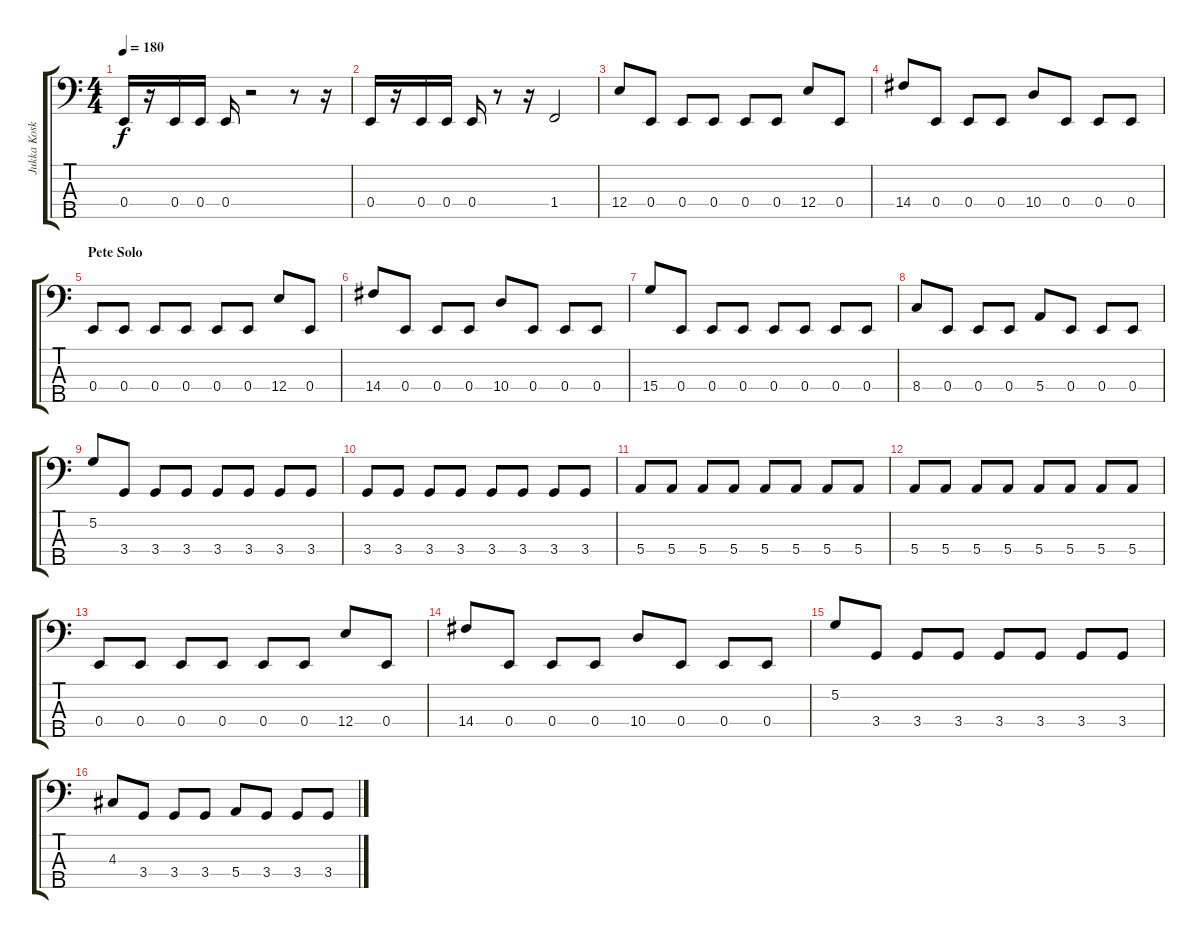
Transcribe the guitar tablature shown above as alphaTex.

\track ("Jukka Koskinen" "Jukka Kosk") {instrument electricbasspick}
\staff {score tabs}
\tuning (G2 D2 A1 E1 B0) {hide}
\ts (4 4)
\tempo 180
\clef f4
\ks c
0.4.16{dy f} r.16 0.4.16 0.4.16 0.4.16 r.2 r.8 r.16 |
0.4.16 r.16 0.4.16 0.4.16 0.4.16 r.8 r.16 1.4.2 |
12.4.8 0.4.8 0.4.8 0.4.8 0.4.8 0.4.8 12.4.8 0.4.8 |
14.4.8 0.4.8 0.4.8 0.4.8 10.4.8 0.4.8 0.4.8 0.4.8 |
\section ("" "Pete Solo")
0.4.8 0.4.8 0.4.8 0.4.8 0.4.8 0.4.8 12.4.8 0.4.8 |
14.4.8 0.4.8 0.4.8 0.4.8 10.4.8 0.4.8 0.4.8 0.4.8 |
15.4.8 0.4.8 0.4.8 0.4.8 0.4.8 0.4.8 0.4.8 0.4.8 |
8.4.8 0.4.8 0.4.8 0.4.8 5.4.8 0.4.8 0.4.8 0.4.8 |
5.2.8 3.4.8 3.4.8 3.4.8 3.4.8 3.4.8 3.4.8 3.4.8 |
3.4.8 3.4.8 3.4.8 3.4.8 3.4.8 3.4.8 3.4.8 3.4.8 |
5.4.8 5.4.8 5.4.8 5.4.8 5.4.8 5.4.8 5.4.8 5.4.8 |
5.4.8 5.4.8 5.4.8 5.4.8 5.4.8 5.4.8 5.4.8 5.4.8 |
0.4.8 0.4.8 0.4.8 0.4.8 0.4.8 0.4.8 12.4.8 0.4.8 |
14.4.8 0.4.8 0.4.8 0.4.8 10.4.8 0.4.8 0.4.8 0.4.8 |
5.2.8 3.4.8 3.4.8 3.4.8 3.4.8 3.4.8 3.4.8 3.4.8 |
4.3.8 3.4.8 3.4.8 3.4.8 5.4.8 3.4.8 3.4.8 3.4.8
